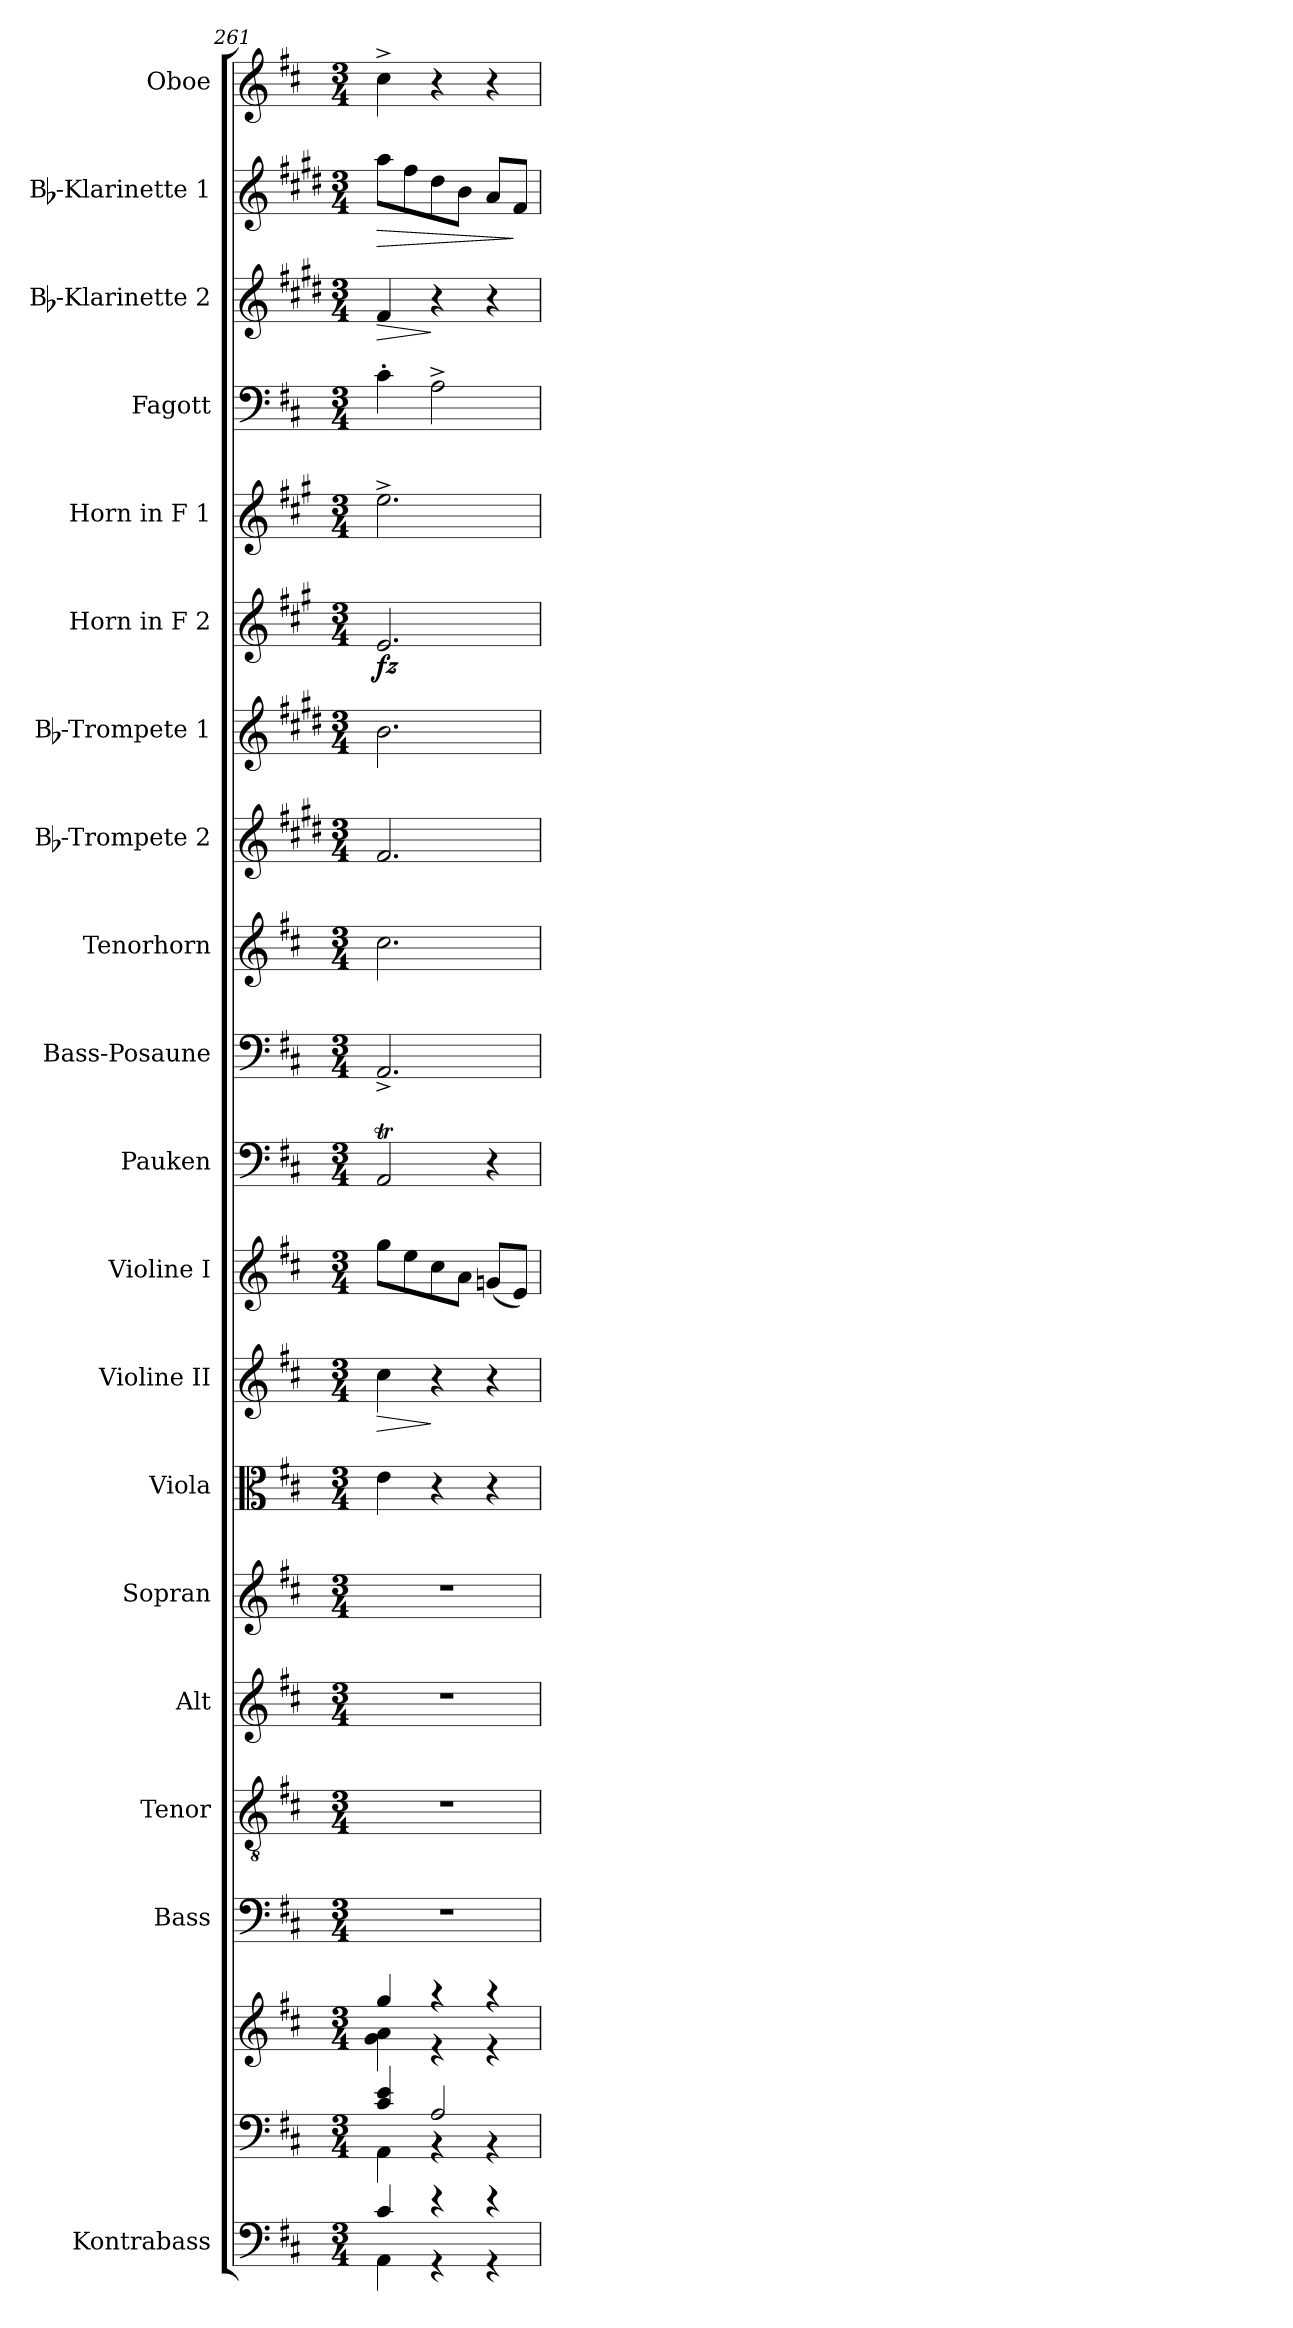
**kern	**kern	**kern	**kern	**kern	**kern	**kern	**kern	**kern	**dynam	**kern	**kern	**kern	**kern	**kern	**kern	**kern	**dynam	**kern	**kern	**kern	**dynam	**kern	**dynam	**kern
*part20	*part19	*part19	*part18	*part17	*part16	*part15	*part14	*part13	*part13	*part12	*part11	*part10	*part9	*part8	*part7	*part6	*part6	*part5	*part4	*part3	*part3	*part2	*part2	*part1
*staff21	*staff20	*staff19	*staff18	*staff17	*staff16	*staff15	*staff14	*staff13	*staff13	*staff12	*staff11	*staff10	*staff9	*staff8	*staff7	*staff6	*staff6	*staff5	*staff4	*staff3	*staff3	*staff2	*staff2	*staff1
*I"Kontrabass	*	*	*I"Bass	*I"Tenor	*I"Alt	*I"Sopran	*I"Viola	*I"Violine II	*	*I"Violine I	*I"Pauken	*I"Bass-Posaune	*I"Tenorhorn	*I"Bb-Trompete 2	*I"Bb-Trompete 1	*I"Horn in F 2	*	*I"Horn in F 1	*I"Fagott	*I"Bb-Klarinette 2	*	*I"Bb-Klarinette 1	*	*I"Oboe
*I'Kb.	*	*	*I'B.	*I'T.	*I'A.	*I'S.	*I'Vla.	*I'Vl. II	*	*I'Vl. I	*I'Pk.	*I'B. Pos.	*I'T. Hrn.	*I'Bb Trp. 2	*I'Bb Trp. 1	*	*	*	*I'Fg.	*I'Bb Kl. 2	*	*I'Bb Kl. 1	*	*I'Ob.
*clefF4	*clefF4	*clefG2	*clefF4	*clefGv2	*clefG2	*clefG2	*clefC3	*clefG2	*	*clefG2	*clefF4	*clefF4	*clefG2	*clefG2	*clefG2	*clefG2	*	*clefG2	*clefF4	*clefG2	*	*clefG2	*	*clefG2
*ITrd7c12	*	*	*	*	*	*	*	*	*	*	*	*	*ITrd8c14	*ITrd1c2	*ITrd1c2	*ITrd4c7	*	*ITrd4c7	*	*ITrd1c2	*	*ITrd1c2	*	*
*k[f#c#]	*k[f#c#]	*k[f#c#]	*k[f#c#]	*k[f#c#]	*k[f#c#]	*k[f#c#]	*k[f#c#]	*k[f#c#]	*	*k[f#c#]	*k[f#c#]	*k[f#c#]	*k[f#c#]	*k[f#c#]	*k[f#c#]	*k[f#c#]	*	*k[f#c#]	*k[f#c#]	*k[f#c#]	*	*k[f#c#]	*	*k[f#c#]
*D:	*D:	*D:	*D:	*D:	*D:	*D:	*D:	*D:	*	*D:	*D:	*D:	*D:	*D:	*D:	*D:	*	*D:	*D:	*D:	*	*D:	*	*D:
*M3/4	*M3/4	*M3/4	*M3/4	*M3/4	*M3/4	*M3/4	*M3/4	*M3/4	*	*M3/4	*M3/4	*M3/4	*M3/4	*M3/4	*M3/4	*M3/4	*	*M3/4	*M3/4	*M3/4	*	*M3/4	*	*M3/4
=261	=261	=261	=261	=261	=261	=261	=261	=261	=261	=261	=261	=261	=261	=261	=261	=261	=261	=261	=261	=261	=261	=261	=261	=261
*^	*^	*^	*	*	*	*	*	*	*	*	*	*	*	*	*	*	*	*	*	*	*	*	*	*
!	!	!	!	!	!	!	!	!	!	!	!	!LO:HP:b	!	!	!	!	!	!	!	!LO:DY:b	!	!	!	!LO:HP:b	!	!LO:HP:b	!
4C#/	4AAA\	4c#/ 4e/	4AA\	4gg/	4g\ 4a\	2.r	2.r	2.r	2.r	4e\	4cc#\	>	8gg\L	2AAT/	2.AA^>/	2.c#\	2.e/	2.a\	2.A/	fz	2.a^>\	4c#'>\	4e/	>	8gg\L	>	4cc#^>\
.	.	.	.	.	.	.	.	.	.	.	.	.	8ee\	.	.	.	.	.	.	.	.	.	.	.	8ee\	.	.
4r	4r	2A/	4rBB	4r	4r	.	.	.	.	4r	4r	]	8cc#\	.	.	.	.	.	.	.	.	2A^>\	4r	]	8cc#\	.	4r
.	.	.	.	.	.	.	.	.	.	.	.	.	8a\J	.	.	.	.	.	.	.	.	.	.	.	8a\J	.	.
4r	4r	.	4rBB	4r	4r	.	.	.	.	4r	4r	.	(<8gn/L	4r	.	.	.	.	.	.	.	.	4r	.	8g/L	.	4r
.	.	.	.	.	.	.	.	.	.	.	.	.	8e/J)	.	.	.	.	.	.	.	.	.	.	.	8e/J	]	.
*v	*v	*	*	*	*	*	*	*	*	*	*	*	*	*	*	*	*	*	*	*	*	*	*	*	*	*	*
*	*v	*v	*	*	*	*	*	*	*	*	*	*	*	*	*	*	*	*	*	*	*	*	*	*	*	*
*	*	*v	*v	*	*	*	*	*	*	*	*	*	*	*	*	*	*	*	*	*	*	*	*	*	*
=	=	=	=	=	=	=	=	=	=	=	=	=	=	=	=	=	=	=	=	=	=	=	=	=
*-	*-	*-	*-	*-	*-	*-	*-	*-	*-	*-	*-	*-	*-	*-	*-	*-	*-	*-	*-	*-	*-	*-	*-	*-
